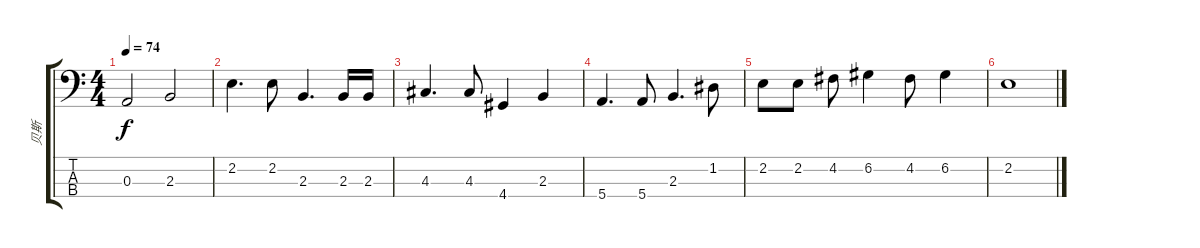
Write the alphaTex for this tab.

\track ("贝斯" "贝斯") {instrument acousticguitarnylon}
\staff {score tabs}
\tuning (G2 D2 A1 E1) {hide}
\ts (4 4)
\tempo 74
\clef f4
\ks c
0.3.2{dy f} 2.3.2 |
2.2.4{d} 2.2.8 2.3.4{d} 2.3.16 2.3.16 |
4.3.4{d} 4.3.8 4.4.4 2.3.4 |
5.4.4{d} 5.4.8 2.3.4{d} 1.2.8 |
2.2.8 2.2.8 4.2.8 6.2.4 4.2.8 6.2.4 |
2.2.1
